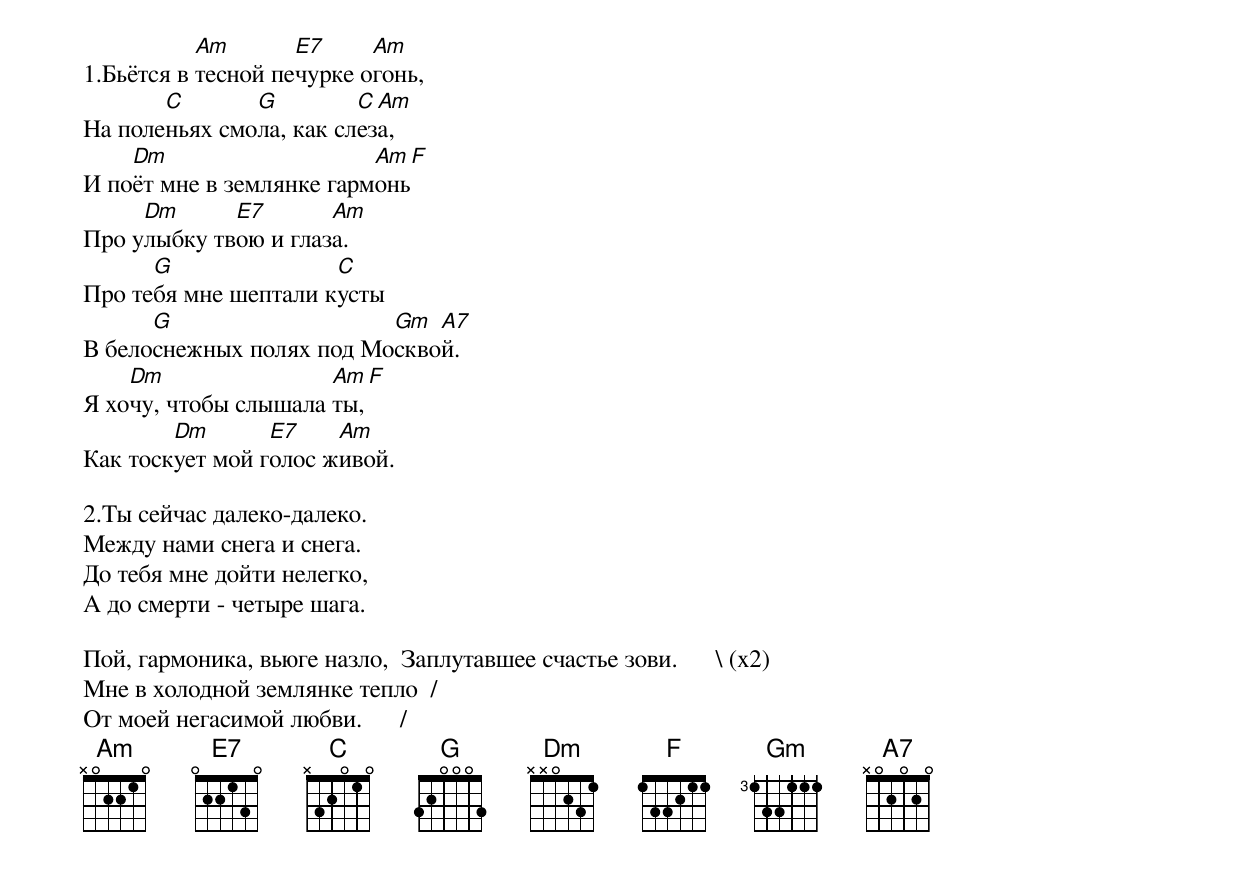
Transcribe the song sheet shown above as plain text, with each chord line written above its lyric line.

           Am       E7     Am
1.Бьётся в тесной печурке огонь,
       C       G         C Am
На поленьях смола, как слеза,
    Dm                    Am  F
И поёт мне в землянке гармонь
     Dm      E7       Am
Про улыбку твою и глаза.
      G               C
Про тебя мне шептали кусты
      G                   Gm  A7
В белоснежных полях под Москвой.
    Dm                Am F
Я хочу, чтобы слышала ты,
        Dm       E7    Am
Как тоскует мой голос живой.

2.Ты сейчас далеко-далеко.
Между нами снега и снега.
До тебя мне дойти нелегко,
А до смерти - четыре шага.

Пой, гармоника, вьюге назло,  \
Заплутавшее счастье зови.      \ (x2)
Мне в холодной землянке тепло  /
От моей негасимой любви.      /
